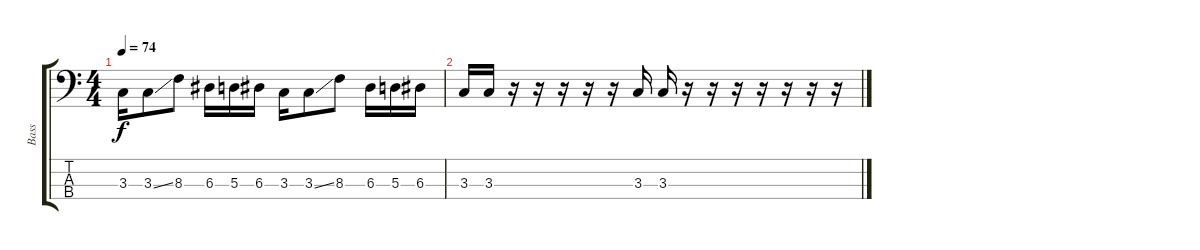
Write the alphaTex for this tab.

\track ("Bass" "Bass") {instrument electricbassfinger}
\staff {score tabs}
\tuning (G2 D2 A1 E1) {hide}
\ts (4 4)
\tempo 74
\clef f4
\ks c
3.3.16{dy f} 3.3{ss}.8 8.3.8 6.3.16 5.3.16 6.3.16 3.3.16 3.3{ss}.8 8.3.8 6.3.16 5.3.16 6.3.16 |
3.3.16 3.3.16 r.16 r.16 r.16 r.16 r.16 3.3.16 3.3.16 r.16 r.16 r.16 r.16 r.16 r.16 r.16
